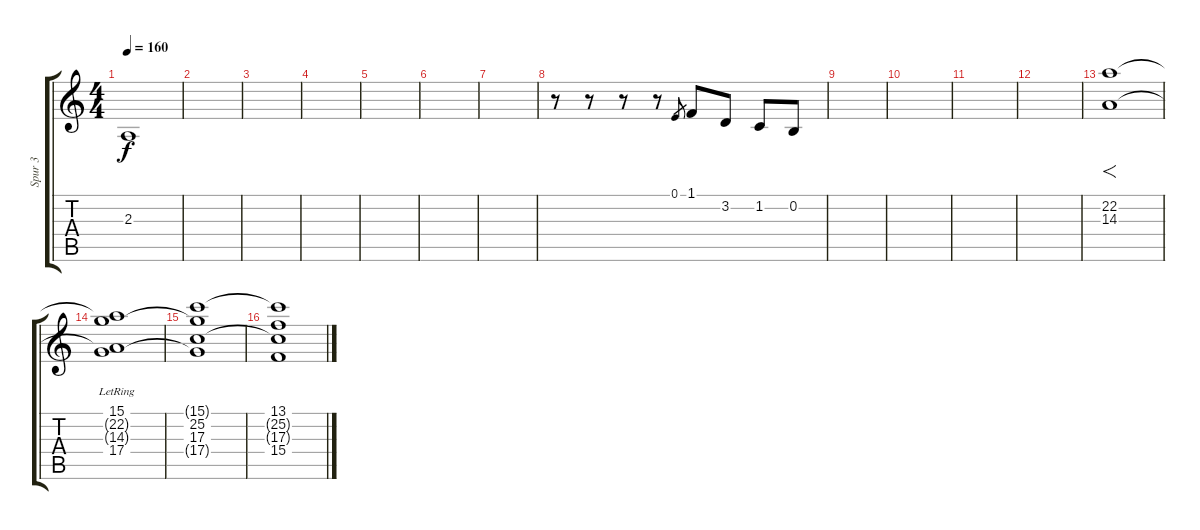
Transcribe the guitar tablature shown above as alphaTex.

\track ("Spur 3" "Spur 3") {instrument vibraphone}
\staff {score tabs}
\tuning (E4 B3 G3 D3 A2 E2) {hide}
\ts (4 4)
\tempo 160
\clef g2
\ks c
2.3.1{dy f} |
|
|
|
|
|
|
r.8{volume 11 instrument acousticguitarsteel} r.8 r.8 r.8 0.1.8{gr} 1.1.8 3.2.8 1.2.8 0.2.8 |
|
|
|
|
(22.2 14.3).1{f volume 4 instrument flute} |
(15.1{lr} 22.2{t} 14.3{t} 17.4).1 |
(15.1{t} 25.2 17.3 17.4{t}).1 |
(13.1 25.2{t} 17.3{t} 15.4).1{volume 0}
